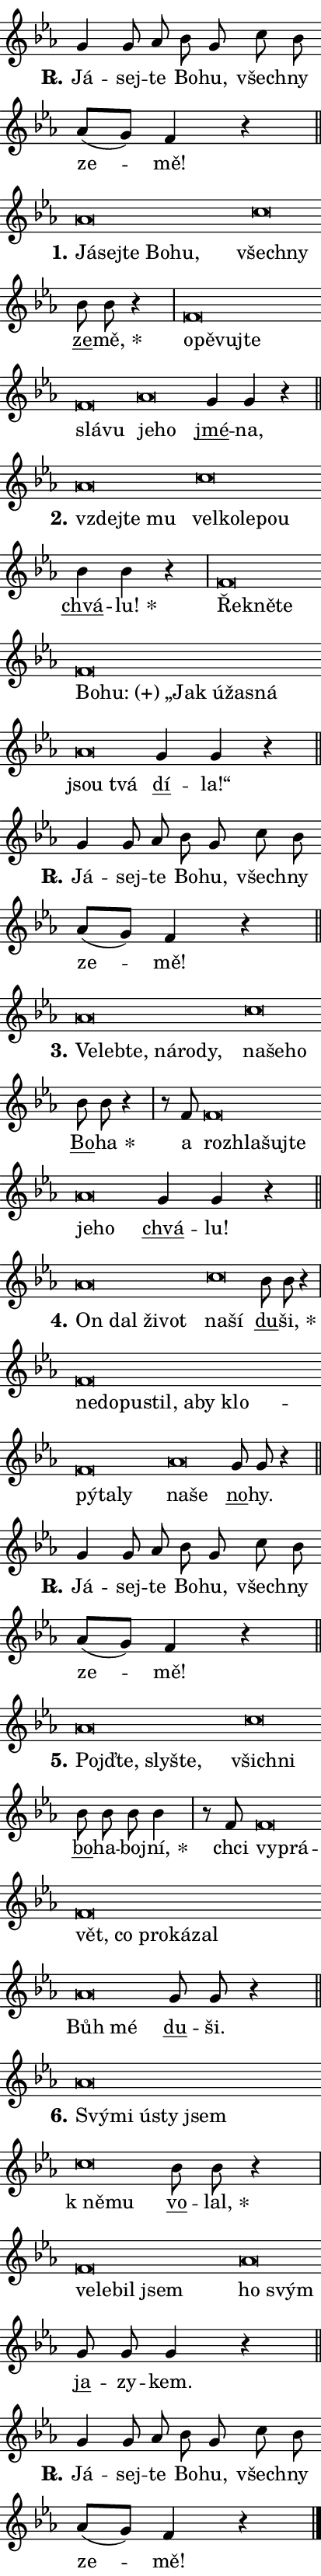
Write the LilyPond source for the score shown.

\version "2.24.0"
\header { tagline = "" }
\paper {
  indent = 0\cm
  top-margin = 0\cm
  right-margin = 0\cm
  bottom-margin = 0\cm
  left-margin = 0\cm
  paper-width = 7\cm
  page-breaking = #ly:one-page-breaking
  system-system-spacing.basic-distance = #11
  score-system-spacing.basic-distance = #11
  ragged-last = ##f
}


%% Author: Thomas Morley
%% https://lists.gnu.org/archive/html/lilypond-user/2020-05/msg00002.html
#(define (line-position grob)
"Returns position of @var[grob} in current system:
   @code{'start}, if at first time-step
   @code{'end}, if at last time-step
   @code{'middle} otherwise
"
  (let* ((col (ly:item-get-column grob))
         (ln (ly:grob-object col 'left-neighbor))
         (rn (ly:grob-object col 'right-neighbor))
         (col-to-check-left (if (ly:grob? ln) ln col))
         (col-to-check-right (if (ly:grob? rn) rn col))
         (break-dir-left
           (and
             (ly:grob-property col-to-check-left 'non-musical #f)
             (ly:item-break-dir col-to-check-left)))
         (break-dir-right
           (and
             (ly:grob-property col-to-check-right 'non-musical #f)
             (ly:item-break-dir col-to-check-right))))
        (cond ((eqv? 1 break-dir-left) 'start)
              ((eqv? -1 break-dir-right) 'end)
              (else 'middle))))

#(define (tranparent-at-line-position vctor)
  (lambda (grob)
  "Relying on @code{line-position} select the relevant enry from @var{vctor}.
Used to determine transparency,"
    (case (line-position grob)
      ((end) (not (vector-ref vctor 0)))
      ((middle) (not (vector-ref vctor 1)))
      ((start) (not (vector-ref vctor 2))))))

noteHeadBreakVisibility =
#(define-music-function (break-visibility)(vector?)
"Makes @code{NoteHead}s transparent relying on @var{break-visibility}"
#{
  \override NoteHead.transparent =
    #(tranparent-at-line-position break-visibility)
#})

#(define delete-ledgers-for-transparent-note-heads
  (lambda (grob)
    "Reads whether a @code{NoteHead} is transparent.
If so this @code{NoteHead} is removed from @code{'note-heads} from
@var{grob}, which is supposed to be @code{LedgerLineSpanner}.
As a result ledgers are not printed for this @code{NoteHead}"
    (let* ((nhds-array (ly:grob-object grob 'note-heads))
           (nhds-list
             (if (ly:grob-array? nhds-array)
                 (ly:grob-array->list nhds-array)
                 '()))
           ;; Relies on the transparent-property being done before
           ;; Staff.LedgerLineSpanner.after-line-breaking is executed.
           ;; This is fragile ...
           (to-keep
             (remove
               (lambda (nhd)
                 (ly:grob-property nhd 'transparent #f))
               nhds-list)))
      ;; TODO find a better method to iterate over grob-arrays, similiar
      ;; to filter/remove etc for lists
      ;; For now rebuilt from scratch
      (set! (ly:grob-object grob 'note-heads)  '())
      (for-each
        (lambda (nhd)
          (ly:pointer-group-interface::add-grob grob 'note-heads nhd))
        to-keep))))

hideNotes = {
  \noteHeadBreakVisibility #begin-of-line-visible
}
unHideNotes = {
  \noteHeadBreakVisibility #all-visible
}

% work-around for resetting accidentals
% https://lilypond.org/doc/v2.23/Documentation/notation/displaying-rhythms#unmetered-music
cadenzaMeasure = {
  \cadenzaOff
  \partial 1024 s1024
  \cadenzaOn
}

#(define-markup-command (accent layout props text) (markup?)
  "Underline accented syllable"
  (interpret-markup layout props
    #{\markup \override #'(offset . 4.3) \underline { #text }#}))

responsum = \markup \concat {
  "R" \hspace #-1.05 \path #0.1 #'((moveto 0 0.07) (lineto 0.9 0.8)) \hspace #0.05 "."
}

\layout {
    \context {
        \Staff
        \remove "Time_signature_engraver"
        \override LedgerLineSpanner.after-line-breaking = #delete-ledgers-for-transparent-note-heads
    }
    \context {
        \Voice {
            \override NoteHead.output-attributes = #'((class . "notehead"))
            \override Hairpin.height = #0.55
        }
    }
    \context {
        \Lyrics {
            \override StanzaNumber.output-attributes = #'((class . "stanzanumber"))
            \override LyricSpace.minimum-distance = #0.9
            \override LyricText.font-name = #"TeX Gyre Schola"
            \override LyricText.font-size = 1
            \override StanzaNumber.font-name = #"TeX Gyre Schola Bold"
            \override StanzaNumber.font-size = 1
        }
    }
}

% magnetic-lyrics.ily
%
%   written by
%     Jean Abou Samra <jean@abou-samra.fr>
%     Werner Lemberg <wl@gnu.org>
%
%   adapted by
%     Jiri Hon <jiri.hon@gmail.com>
%
% Version 2022-Apr-15

% https://www.mail-archive.com/lilypond-user@gnu.org/msg149350.html

#(define (Left_hyphen_pointer_engraver context)
   "Collect syllable-hyphen-syllable occurrences in lyrics and store
them in properties.  This engraver only looks to the left.  For
example, if the lyrics input is @code{foo -- bar}, it does the
following.

@itemize @bullet
@item
Set the @code{text} property of the @code{LyricHyphen} grob between
@q{foo} and @q{bar} to @code{foo}.

@item
Set the @code{left-hyphen} property of the @code{LyricText} grob with
text @q{foo} to the @code{LyricHyphen} grob between @q{foo} and
@q{bar}.
@end itemize

Use this auxiliary engraver in combination with the
@code{lyric-@/text::@/apply-@/magnetic-@/offset!} hook."
   (let ((hyphen #f)
         (text #f))
     (make-engraver
      (acknowledgers
       ((lyric-syllable-interface engraver grob source-engraver)
        (set! text grob)))
      (end-acknowledgers
       ((lyric-hyphen-interface engraver grob source-engraver)
        ;(when (not (grob::has-interface grob 'lyric-space-interface))
          (set! hyphen grob)));)
      ((stop-translation-timestep engraver)
       (when (and text hyphen)
         (ly:grob-set-object! text 'left-hyphen hyphen))
       (set! text #f)
       (set! hyphen #f)))))

#(define (lyric-text::apply-magnetic-offset! grob)
   "If the space between two syllables is less than the value in
property @code{LyricText@/.details@/.squash-threshold}, move the right
syllable to the left so that it gets concatenated with the left
syllable.

Use this function as a hook for
@code{LyricText@/.after-@/line-@/breaking} if the
@code{Left_@/hyphen_@/pointer_@/engraver} is active."
   (let ((hyphen (ly:grob-object grob 'left-hyphen #f)))
     (when hyphen
       (let ((left-text (ly:spanner-bound hyphen LEFT)))
         (when (grob::has-interface left-text 'lyric-syllable-interface)
           (let* ((common (ly:grob-common-refpoint grob left-text X))
                  (this-x-ext (ly:grob-extent grob common X))
                  (left-x-ext
                   (begin
                     ;; Trigger magnetism for left-text.
                     (ly:grob-property left-text 'after-line-breaking)
                     (ly:grob-extent left-text common X)))
                  ;; `delta` is the gap width between two syllables.
                  (delta (- (interval-start this-x-ext)
                            (interval-end left-x-ext)))
                  (details (ly:grob-property grob 'details))
                  (threshold (assoc-get 'squash-threshold details 0.2)))
             (when (< delta threshold)
               (let* (;; We have to manipulate the input text so that
                      ;; ligatures crossing syllable boundaries are not
                      ;; disabled.  For languages based on the Latin
                      ;; script this is essentially a beautification.
                      ;; However, for non-Western scripts it can be a
                      ;; necessity.
                      (lt (ly:grob-property left-text 'text))
                      (rt (ly:grob-property grob 'text))
                      (is-space (grob::has-interface hyphen 'lyric-space-interface))
                      (space (if is-space " " ""))
                      (space-markup (grob-interpret-markup grob " "))
                      (space-size (interval-length (ly:stencil-extent space-markup X)))
                      (extra-delta (if is-space space-size 0))
                      ;; Append new syllable.
                      (ltrt-space (if (and (string? lt) (string? rt))
                                (string-append lt space rt)
                                (make-concat-markup (list lt space rt))))
                      ;; Right-align `ltrt` to the right side.
                      (ltrt-space-markup (grob-interpret-markup
                               grob
                               (make-translate-markup
                                (cons (interval-length this-x-ext) 0)
                                (make-right-align-markup ltrt-space)))))
                 (begin
                   ;; Don't print `left-text`.
                   (ly:grob-set-property! left-text 'stencil #f)
                   ;; Set text and stencil (which holds all collected
                   ;; syllables so far) and shift it to the left.
                   (ly:grob-set-property! grob 'text ltrt-space)
                   (ly:grob-set-property! grob 'stencil ltrt-space-markup)
                   (ly:grob-translate-axis! grob (- (- delta extra-delta)) X))))))))))


#(define (lyric-hyphen::displace-bounds-first grob)
   ;; Make very sure this callback isn't triggered too early.
   (let ((left (ly:spanner-bound grob LEFT))
         (right (ly:spanner-bound grob RIGHT)))
     (ly:grob-property left 'after-line-breaking)
     (ly:grob-property right 'after-line-breaking)
     (ly:lyric-hyphen::print grob)))

squashThreshold = #0.4

\layout {
  \context {
    \Lyrics
    \consists #Left_hyphen_pointer_engraver
    \override LyricText.after-line-breaking =
      #lyric-text::apply-magnetic-offset!
    \override LyricHyphen.stencil = #lyric-hyphen::displace-bounds-first
    \override LyricText.details.squash-threshold = \squashThreshold
    \override LyricHyphen.minimum-distance = 0
    \override LyricHyphen.minimum-length = \squashThreshold
  }
}

squash = \override LyricText.details.squash-threshold = 9999
unSquash = \override LyricText.details.squash-threshold = \squashThreshold

left = \override LyricText.self-alignment-X = #LEFT
unLeft = \revert LyricText.self-alignment-X

starOffset = #(lambda (grob) 
                (let ((x_offset (ly:self-alignment-interface::aligned-on-x-parent grob)))
                  (if (= x_offset 0) 0 (+ x_offset 1.2))))

star = #(define-music-function (syllable)(string?)
"Append star separator at the end of a syllable"
#{
  \once \override LyricText.X-offset = #starOffset
  \lyricmode { \markup {
    #syllable
    \override #'((font-name . "TeX Gyre Schola Bold")) \hspace #0.2 \lower #0.65 \larger "*"
  } }
#})

starAccent = #(define-music-function (syllable)(string?)
"Append star separator at the end of a syllable and make accent"
#{
  \once \override LyricText.X-offset = #starOffset
  \lyricmode { \markup {
    \accent #syllable
    \override #'((font-name . "TeX Gyre Schola Bold")) \hspace #0.2 \lower #0.65 \larger "*"
  } }
#})

breath = #(define-music-function (syllable)(string?)
"Append breathing indicator at the end of a syllable"
#{
  \lyricmode { \markup { #syllable "+" } }
#})

optionalBreath = #(define-music-function (syllable)(string?)
"Append optional breathing indicator at the end of a syllable"
#{
  \lyricmode { \markup { #syllable "(+)" } }
#})


\score {
    <<
        \new Voice = "melody" { \cadenzaOn \key es \major \relative { g'4 g8 as bes g \bar "" c bes \bar "" as[( g)] f4 r \cadenzaMeasure \bar "||" \break } }
        \new Lyrics \lyricsto "melody" { \lyricmode { \set stanza = \responsum
Já -- sej -- te Bo -- hu, všech -- ny ze -- mě! } }
    >>
    \layout {}
}

\score {
    <<
        \new Voice = "melody" { \cadenzaOn \key es \major \relative { as'\breve*1/16 \hideNotes \breve*1/16 \bar "" \breve*1/16 \bar "" \breve*1/16 \breve*1/16 \bar "" \unHideNotes c\breve*1/16 \hideNotes \breve*1/16 \bar "" \unHideNotes \bar "" bes8 bes r4 \cadenzaMeasure \bar "|" f\breve*1/16 \hideNotes \breve*1/16 \bar "" \breve*1/16 \bar "" \breve*1/16 \bar "" \breve*1/16 \breve*1/16 \bar "" \unHideNotes as\breve*1/16 \hideNotes \breve*1/16 \bar "" \unHideNotes \bar "" g4 g r \cadenzaMeasure \bar "||" \break } }
        \new Lyrics \lyricsto "melody" { \lyricmode { \set stanza = "1."
\left Já -- \squash sej -- te Bo -- hu, \left \unLeft \unSquash všech -- \squash ny \unLeft \unSquash \markup \accent ze -- \star mě, \left o -- \squash pě -- vuj -- te slá -- vu \left \unLeft \unSquash je -- \squash ho \unLeft \unSquash \markup \accent jmé -- na, } }
    >>
    \layout {}
}

\score {
    <<
        \new Voice = "melody" { \cadenzaOn \key es \major \relative { as'\breve*1/16 \hideNotes \breve*1/16 \breve*1/16 \bar "" \unHideNotes c\breve*1/16 \hideNotes \breve*1/16 \bar "" \breve*1/16 \breve*1/16 \bar "" \unHideNotes \bar "" bes4 bes r \cadenzaMeasure \bar "|" f\breve*1/16 \hideNotes \breve*1/16 \bar "" \breve*1/16 \bar "" \breve*1/16 \bar "" \breve*1/16 \bar "" \breve*1/16 \bar "" \breve*1/16 \bar "" \breve*1/16 \breve*1/16 \bar "" \unHideNotes as\breve*1/16 \hideNotes \breve*1/16 \bar "" \unHideNotes \bar "" g4 g r \cadenzaMeasure \bar "||" \break } }
        \new Lyrics \lyricsto "melody" { \lyricmode { \set stanza = "2."
\left vzdej -- \squash te mu \left \unLeft \unSquash vel -- \squash ko -- le -- pou \unLeft \unSquash \markup \accent chvá -- \star lu! \left Ře -- \squash kně -- te Bo -- \optionalBreath hu: „Jak ú -- ža -- sná \left \unLeft \unSquash jsou \squash tvá \unLeft \unSquash \markup \accent dí -- la!“ } }
    >>
    \layout {}
}

\score {
    <<
        \new Voice = "melody" { \cadenzaOn \key es \major \relative { g'4 g8 as bes g \bar "" c bes \bar "" as[( g)] f4 r \cadenzaMeasure \bar "||" \break } }
        \new Lyrics \lyricsto "melody" { \lyricmode { \set stanza = \responsum
Já -- sej -- te Bo -- hu, všech -- ny ze -- mě! } }
    >>
    \layout {}
}

\score {
    <<
        \new Voice = "melody" { \cadenzaOn \key es \major \relative { as'\breve*1/16 \hideNotes \breve*1/16 \bar "" \breve*1/16 \bar "" \breve*1/16 \bar "" \breve*1/16 \breve*1/16 \bar "" \unHideNotes c\breve*1/16 \hideNotes \breve*1/16 \breve*1/16 \bar "" \unHideNotes \bar "" bes8 bes r4 \cadenzaMeasure \bar "|" r8 f8 f\breve*1/16 \hideNotes \breve*1/16 \bar "" \breve*1/16 \breve*1/16 \bar "" \unHideNotes as\breve*1/16 \hideNotes \breve*1/16 \bar "" \unHideNotes \bar "" g4 g r \cadenzaMeasure \bar "||" \break } }
        \new Lyrics \lyricsto "melody" { \lyricmode { \set stanza = "3."
\left Ve -- \squash leb -- te, ná -- ro -- dy, \left \unLeft \unSquash na -- \squash še -- ho \unLeft \unSquash \markup \accent Bo -- \star ha a \left roz -- \squash hla -- šuj -- te \left \unLeft \unSquash je -- \squash ho \unLeft \unSquash \markup \accent chvá -- lu! } }
    >>
    \layout {}
}

\score {
    <<
        \new Voice = "melody" { \cadenzaOn \key es \major \relative { as'\breve*1/16 \hideNotes \breve*1/16 \bar "" \breve*1/16 \breve*1/16 \bar "" \unHideNotes c\breve*1/16 \hideNotes \breve*1/16 \bar "" \unHideNotes \bar "" bes8 bes r4 \cadenzaMeasure \bar "|" f\breve*1/16 \hideNotes \breve*1/16 \bar "" \breve*1/16 \bar "" \breve*1/16 \bar "" \breve*1/16 \bar "" \breve*1/16 \bar "" \breve*1/16 \bar "" \breve*1/16 \bar "" \breve*1/16 \breve*1/16 \bar "" \unHideNotes as\breve*1/16 \hideNotes \breve*1/16 \bar "" \unHideNotes \bar "" g8 g r4 \cadenzaMeasure \bar "||" \break } }
        \new Lyrics \lyricsto "melody" { \lyricmode { \set stanza = "4."
\left On \squash dal ži -- vot \left \unLeft \unSquash na -- \squash ší \unLeft \unSquash \markup \accent du -- \star ši, \left ne -- \squash do -- pu -- stil, a -- by klo -- pý -- ta -- ly \left \unLeft \unSquash na -- \squash še \unLeft \unSquash \markup \accent no -- hy. } }
    >>
    \layout {}
}

\score {
    <<
        \new Voice = "melody" { \cadenzaOn \key es \major \relative { g'4 g8 as bes g \bar "" c bes \bar "" as[( g)] f4 r \cadenzaMeasure \bar "||" \break } }
        \new Lyrics \lyricsto "melody" { \lyricmode { \set stanza = \responsum
Já -- sej -- te Bo -- hu, všech -- ny ze -- mě! } }
    >>
    \layout {}
}

\score {
    <<
        \new Voice = "melody" { \cadenzaOn \key es \major \relative { as'\breve*1/16 \hideNotes \breve*1/16 \bar "" \breve*1/16 \breve*1/16 \bar "" \unHideNotes c\breve*1/16 \hideNotes \breve*1/16 \bar "" \unHideNotes \bar "" bes8 bes bes bes4 \cadenzaMeasure \bar "|" r8 f8 f\breve*1/16 \hideNotes \breve*1/16 \bar "" \breve*1/16 \bar "" \breve*1/16 \bar "" \breve*1/16 \bar "" \breve*1/16 \breve*1/16 \bar "" \unHideNotes as\breve*1/16 \hideNotes \breve*1/16 \bar "" \unHideNotes \bar "" g8 g r4 \cadenzaMeasure \bar "||" \break } }
        \new Lyrics \lyricsto "melody" { \lyricmode { \set stanza = "5."
\left Pojď -- \squash te, sly -- šte, \left \unLeft \unSquash všich -- \squash ni \unLeft \unSquash \markup \accent bo -- ha -- boj -- \star ní, chci \left vy -- \squash prá -- vět, co pro -- ká -- zal \left \unLeft \unSquash Bůh \squash mé \unLeft \unSquash \markup \accent du -- ši. } }
    >>
    \layout {}
}

\score {
    <<
        \new Voice = "melody" { \cadenzaOn \key es \major \relative { as'\breve*1/16 \hideNotes \breve*1/16 \bar "" \breve*1/16 \bar "" \breve*1/16 \breve*1/16 \bar "" \unHideNotes c\breve*1/16 \hideNotes \breve*1/16 \bar "" \unHideNotes \bar "" bes8 bes r4 \cadenzaMeasure \bar "|" f\breve*1/16 \hideNotes \breve*1/16 \bar "" \breve*1/16 \breve*1/16 \bar "" \unHideNotes as\breve*1/16 \hideNotes \breve*1/16 \bar "" \unHideNotes \bar "" g8 g g4 r \cadenzaMeasure \bar "||" \break } }
        \new Lyrics \lyricsto "melody" { \lyricmode { \set stanza = "6."
\left Svý -- \squash mi ú -- sty jsem \left \unLeft \unSquash "k ně" -- \squash mu \unLeft \unSquash \markup \accent vo -- \star lal, \left ve -- \squash le -- bil jsem \left \unLeft \unSquash ho \squash svým \unLeft \unSquash \markup \accent ja -- zy -- kem. } }
    >>
    \layout {}
}

\score {
    <<
        \new Voice = "melody" { \cadenzaOn \key es \major \relative { g'4 g8 as bes g \bar "" c bes \bar "" as[( g)] f4 r \cadenzaMeasure \bar "||" \break } \bar "|." }
        \new Lyrics \lyricsto "melody" { \lyricmode { \set stanza = \responsum
Já -- sej -- te Bo -- hu, všech -- ny ze -- mě! } }
    >>
    \layout {}
}
